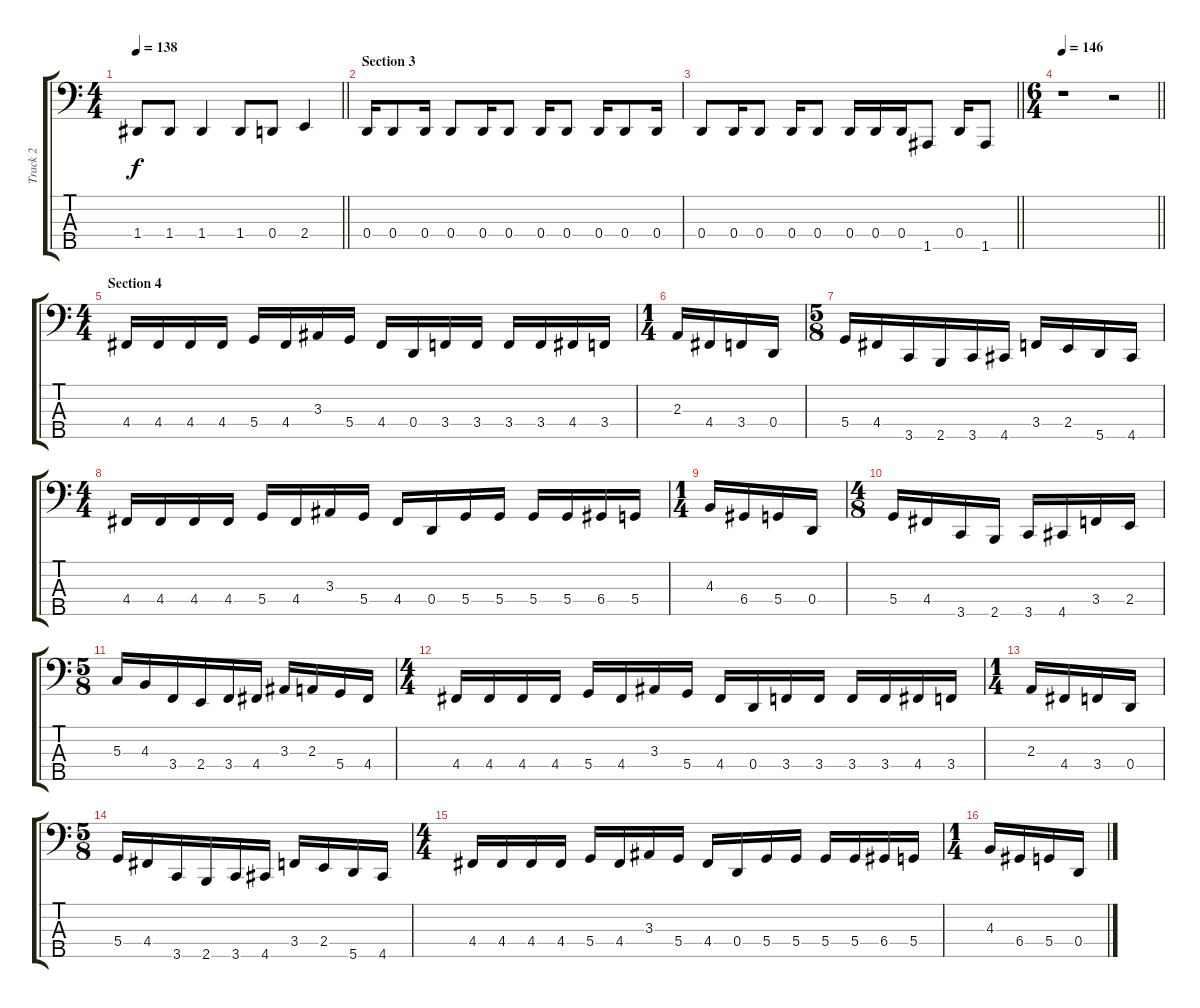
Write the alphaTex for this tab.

\track ("Track 2" "Track 2") {instrument electricbassfinger}
\staff {score tabs}
\tuning (F2 C2 G1 D1 A0) {hide}
\ts (4 4)
\tempo 138
\clef f4
\barLineRight lightlight
\ks c
1.4.8{dy f} 1.4.8 1.4.4 1.4.8 0.4.8 2.4.4 |
\section ("" "Section 3")
0.4.16 0.4.8 0.4.16 0.4.8 0.4.16 0.4.8 0.4.16 0.4.8 0.4.16 0.4.8 0.4.16 |
\barLineRight lightlight
0.4.8 0.4.16 0.4.8 0.4.16 0.4.8 0.4.16 0.4.16 0.4.16 1.5.8 0.4.16 1.5.8 |
\ts (6 4)
\tempo 146
\barLineRight lightlight
r.1 r.2 |
\ts (4 4)
\section ("" "Section 4")
4.4.16 4.4.16 4.4.16 4.4.16 5.4.16 4.4.16 3.3.16 5.4.16 4.4.16 0.4.16 3.4.16 3.4.16 3.4.16 3.4.16 4.4.16 3.4.16 |
\ts (1 4)
2.3.16 4.4.16 3.4.16 0.4.16 |
\ts (5 8)
5.4.16 4.4.16 3.5.16 2.5.16 3.5.16 4.5.16 3.4.16 2.4.16 5.5.16 4.5.16 |
\ts (4 4)
4.4.16 4.4.16 4.4.16 4.4.16 5.4.16 4.4.16 3.3.16 5.4.16 4.4.16 0.4.16 5.4.16 5.4.16 5.4.16 5.4.16 6.4.16 5.4.16 |
\ts (1 4)
4.3.16 6.4.16 5.4.16 0.4.16 |
\ts (4 8)
5.4.16 4.4.16 3.5.16 2.5.16 3.5.16 4.5.16 3.4.16 2.4.16 |
\ts (5 8)
5.3.16 4.3.16 3.4.16 2.4.16 3.4.16 4.4.16 3.3.16 2.3.16 5.4.16 4.4.16 |
\ts (4 4)
4.4.16 4.4.16 4.4.16 4.4.16 5.4.16 4.4.16 3.3.16 5.4.16 4.4.16 0.4.16 3.4.16 3.4.16 3.4.16 3.4.16 4.4.16 3.4.16 |
\ts (1 4)
2.3.16 4.4.16 3.4.16 0.4.16 |
\ts (5 8)
5.4.16 4.4.16 3.5.16 2.5.16 3.5.16 4.5.16 3.4.16 2.4.16 5.5.16 4.5.16 |
\ts (4 4)
4.4.16 4.4.16 4.4.16 4.4.16 5.4.16 4.4.16 3.3.16 5.4.16 4.4.16 0.4.16 5.4.16 5.4.16 5.4.16 5.4.16 6.4.16 5.4.16 |
\ts (1 4)
4.3.16 6.4.16 5.4.16 0.4.16
